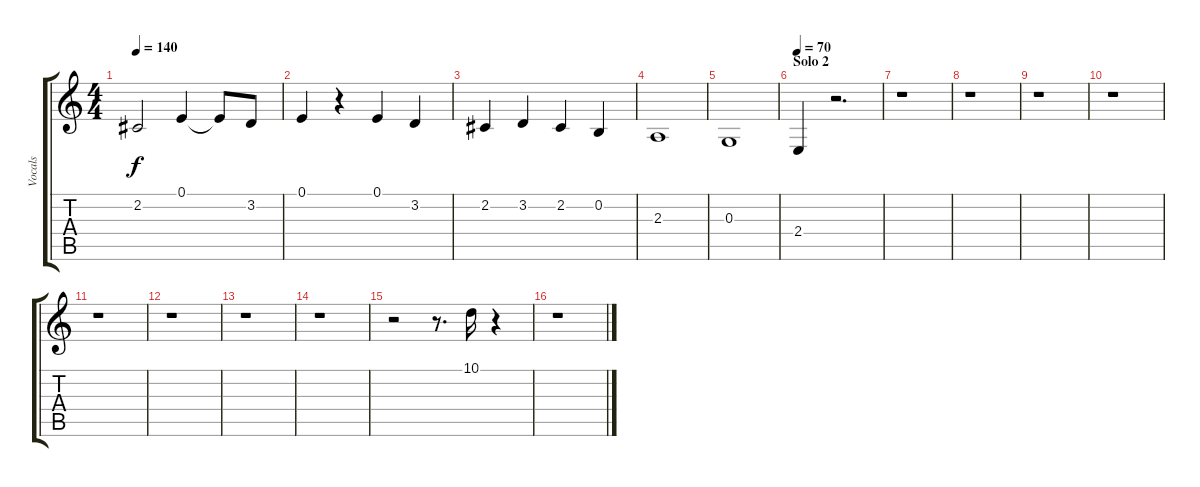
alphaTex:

\track ("Vocals" "Vocals") {instrument oboe}
\staff {score tabs}
\tuning (E4 B3 G3 D3 A2 E2) {hide}
\ts (4 4)
\tempo 140
\clef g2
\ks c
2.2{t}.2{dy f} 0.1.4 0.1{t}.8 3.2.8 |
0.1.4 r.4 0.1.4 3.2.4 |
2.2.4 3.2.4 2.2.4 0.2.4 |
2.3.1 |
0.3.1 |
\section ("" "Solo 2")
\tempo 70
2.4.4 r.2{d} |
r.1 |
r.1 |
r.1 |
r.1 |
r.1 |
r.1 |
r.1 |
r.1 |
r.2 r.8{d} 10.1.16{instrument guitarharmonics} r.4 |
r.1
